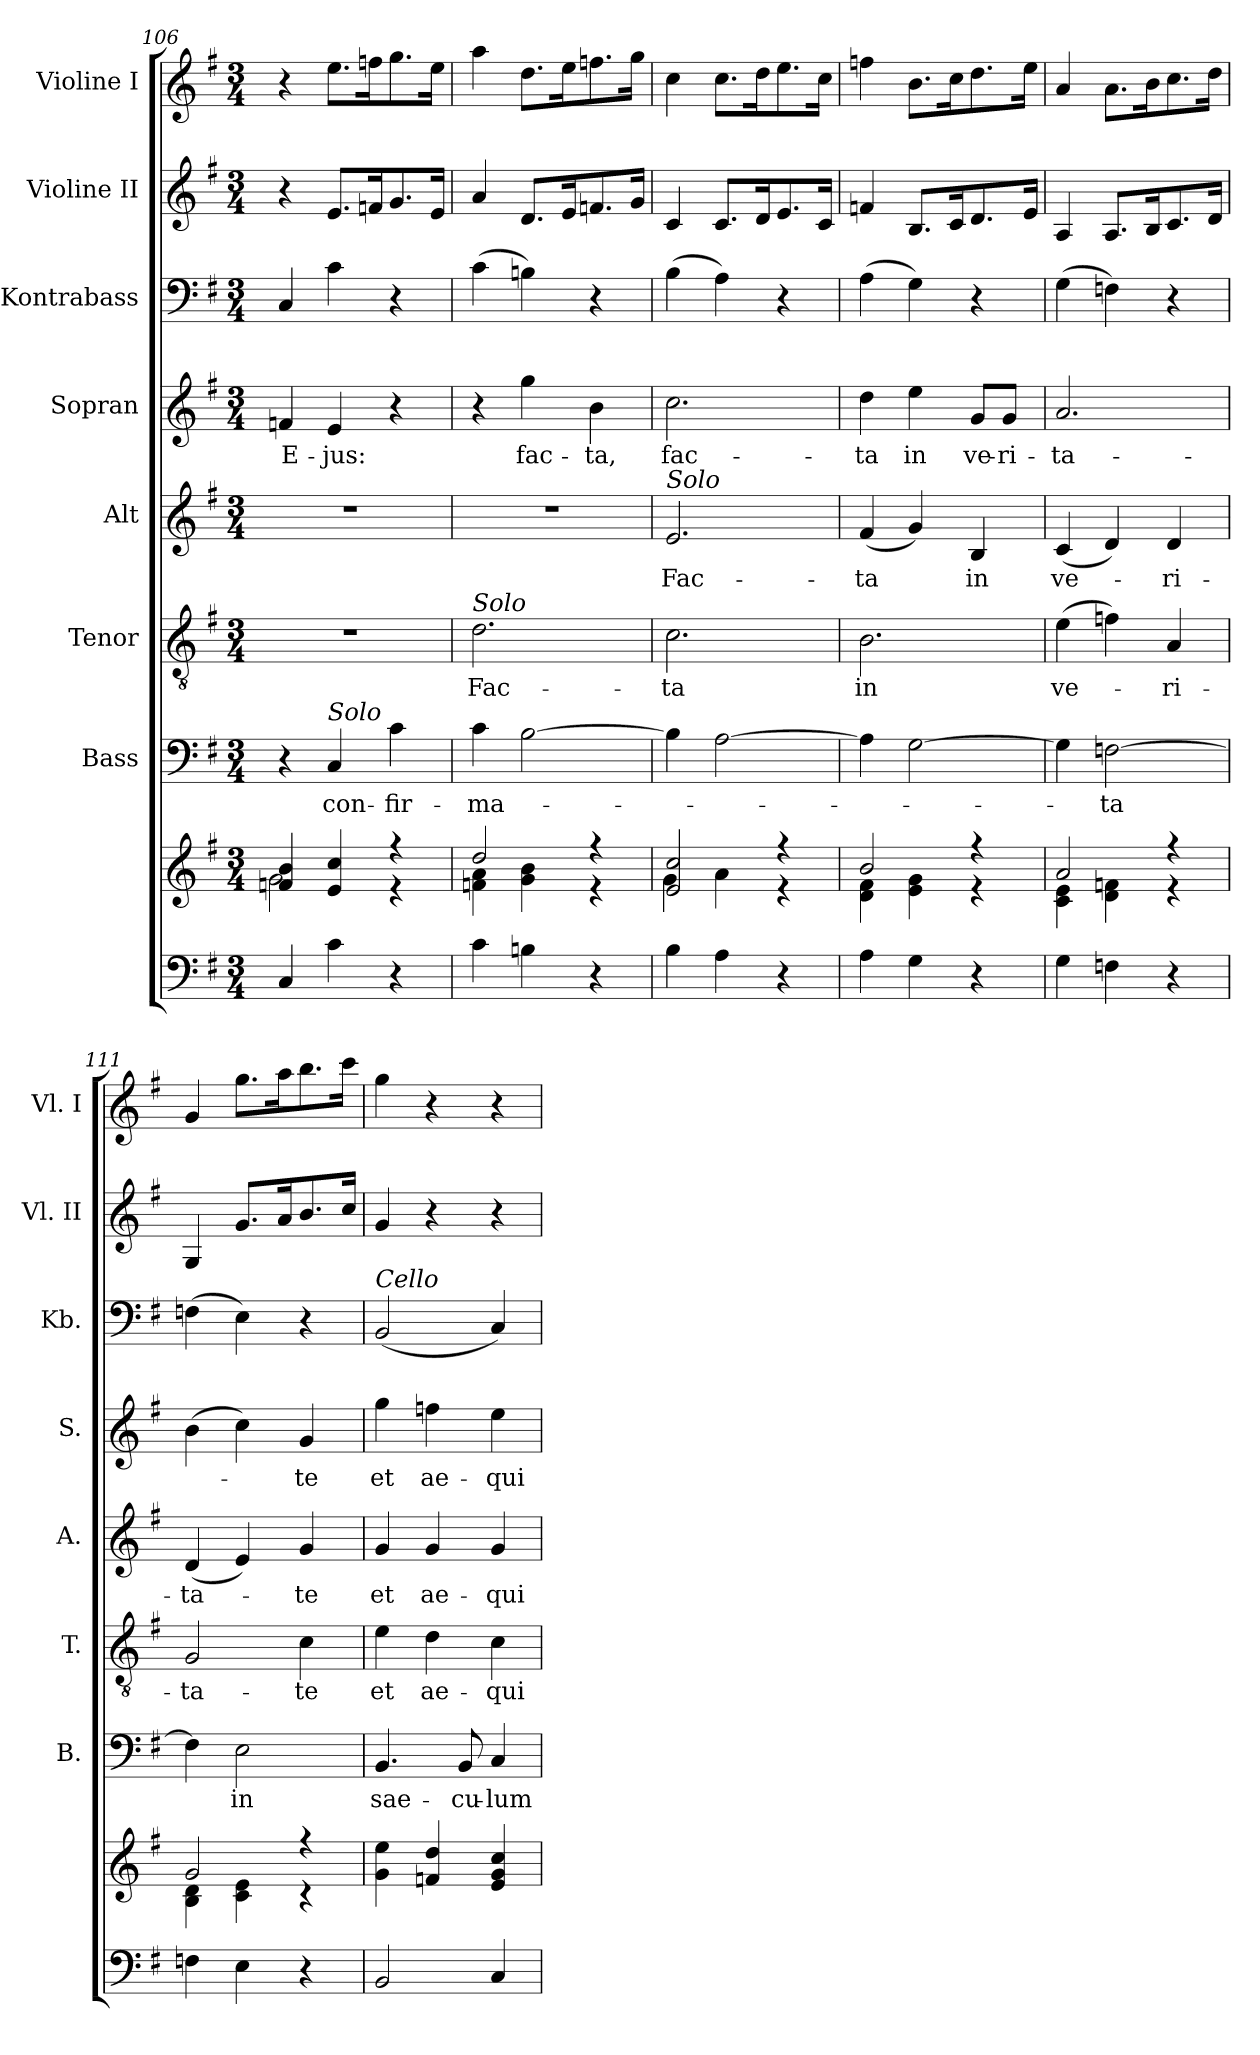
**kern	**kern	**kern	**text	**kern	**text	**kern	**text	**kern	**text	**kern	**kern	**kern
*part8	*part8	*part7	*part7	*part6	*part6	*part5	*part5	*part4	*part4	*part3	*part2	*part1
*staff9	*staff8	*staff7	*staff7	*staff6	*staff6	*staff5	*staff5	*staff4	*staff4	*staff3	*staff2	*staff1
*	*	*I"Bass	*	*I"Tenor	*	*I"Alt	*	*I"Sopran	*	*I"Kontrabass	*I"Violine II	*I"Violine I
*	*	*I'B.	*	*I'T.	*	*I'A.	*	*I'S.	*	*I'Kb.	*I'Vl. II	*I'Vl. I
*clefF4	*clefG2	*clefF4	*	*clefGv2	*	*clefG2	*	*clefG2	*	*clefF4	*clefG2	*clefG2
*	*	*	*	*	*	*	*	*	*	*ITrd7c12	*	*
*k[f#]	*k[f#]	*k[f#]	*	*k[f#]	*	*k[f#]	*	*k[f#]	*	*k[f#]	*k[f#]	*k[f#]
*G:	*G:	*G:	*	*G:	*	*G:	*	*G:	*	*G:	*G:	*G:
*M3/4	*M3/4	*M3/4	*	*M3/4	*	*M3/4	*	*M3/4	*	*M3/4	*M3/4	*M3/4
=106	=106	=106	=106	=106	=106	=106	=106	=106	=106	=106	=106	=106
*	*^	*	*	*	*	*	*	*	*	*	*	*
!	!	!	!	!	!	!	!	!	!	!LO:LY:b	!	!	!
4C/	4fn/ 4b/	2g\	4r	.	2.r	.	2.r	.	4fn/	E-	4CC/	4r	4r
!	!	!	!LO:TX:a:i:t=Solo	!	!	!	!	!	!	!	!	!	!
!	!	!	!	!LO:LY:b	!	!	!	!	!	!LO:LY:b	!	!	!
4c\	4e/ 4cc/	.	4C/	con-	.	.	.	.	4e/	-jus:	4C\	8.e/L	8.ee\L
.	.	.	.	.	.	.	.	.	.	.	.	16fn/k	16ffn\k
!	!	!	!	!LO:LY:b	!	!	!	!	!	!	!	!	!
4r	4r	4r	4c\	-fir-	.	.	.	.	4r	.	4r	8.g/	8.gg\
.	.	.	.	.	.	.	.	.	.	.	.	16e/Jk	16ee\Jk
=107	=107	=107	=107	=107	=107	=107	=107	=107	=107	=107	=107	=107	=107
!	!	!	!	!	!LO:TX:a:i:t=Solo	!	!	!	!	!	!	!	!
!	!	!	!	!LO:LY:b	!	!LO:LY:b	!	!	!	!	!	!	!
4c\	2dd/	4fn\ 4a\	4c\	-ma-	2.d\	Fac-	2.r	.	4r	.	(>4C\	4a/	4aa\
!	!	!	!	!	!	!	!	!	!	!LO:LY:b	!	!	!
4Bn\	.	4g\ 4b\	[2B\	.	.	.	.	.	4gg\	fac-	4BBn\)	8.d/L	8.dd\L
.	.	.	.	.	.	.	.	.	.	.	.	16e/k	16ee\k
!	!	!	!	!	!	!	!	!	!	!LO:LY:b	!	!	!
4r	4r	4r	.	.	.	.	.	.	4b\	-ta,	4r	8.fn/	8.ffn\
.	.	.	.	.	.	.	.	.	.	.	.	16g/Jk	16gg\Jk
=108	=108	=108	=108	=108	=108	=108	=108	=108	=108	=108	=108	=108	=108
!	!	!	!	!	!	!	!LO:TX:a:i:t=Solo	!	!	!	!	!	!
!	!	!	!	!	!	!LO:LY:b	!	!LO:LY:b	!	!LO:LY:b	!	!	!
4B\	2e/ 2cc/	4g\	4B\]	.	2.c\	-ta	2.e/	Fac-	2.cc\	fac-	(>4BB\	4c/	4cc\
4A\	.	4a\	[2A\	.	.	.	.	.	.	.	4AA\)	8.c/L	8.cc\L
.	.	.	.	.	.	.	.	.	.	.	.	16d/k	16dd\k
4r	4r	4r	.	.	.	.	.	.	.	.	4r	8.e/	8.ee\
.	.	.	.	.	.	.	.	.	.	.	.	16c/Jk	16cc\Jk
=109	=109	=109	=109	=109	=109	=109	=109	=109	=109	=109	=109	=109	=109
!	!	!	!	!	!	!LO:LY:b	!	!LO:LY:b	!	!LO:LY:b	!	!	!
4A\	2b/	4d\ 4f#\	4A\]	.	2.B\	in	(<4f#/	-ta	4dd\	-ta	(>4AA\	4fn/	4ffn\
!	!	!	!	!	!	!	!	!	!	!LO:LY:b	!	!	!
4G\	.	4e\ 4g\	[2G\	.	.	.	4g/)	.	4ee\	in	4GG\)	8.B/L	8.b\L
.	.	.	.	.	.	.	.	.	.	.	.	16c/k	16cc\k
!	!	!	!	!	!	!	!	!LO:LY:b	!	!LO:LY:b	!	!	!
4r	4r	4r	.	.	.	.	4B/	in	8g/L	ve-	4r	8.d/	8.dd\
!	!	!	!	!	!	!	!	!	!	!LO:LY:b	!	!	!
.	.	.	.	.	.	.	.	.	8g/J	-ri-	.	.	.
.	.	.	.	.	.	.	.	.	.	.	.	16e/Jk	16ee\Jk
=110	=110	=110	=110	=110	=110	=110	=110	=110	=110	=110	=110	=110	=110
!	!	!	!	!	!	!LO:LY:b	!	!LO:LY:b	!	!LO:LY:b	!	!	!
4G\	2a/	4c\ 4e\	4G\]	.	(>4e\	ve-	(<4c/	ve-	2.a/	-ta-	(>4GG\	4A/	4a/
!	!	!	!	!LO:LY:b	!	!	!	!	!	!	!	!	!
4Fn\	.	4d\ 4fn\	[2Fn\	-ta	4fn\)	.	4d/)	.	.	.	4FFn\)	8.A/L	8.a\L
.	.	.	.	.	.	.	.	.	.	.	.	16B/k	16b\k
!	!	!	!	!	!	!LO:LY:b	!	!LO:LY:b	!	!	!	!	!
4r	4r	4r	.	.	4A/	-ri-	4d/	-ri-	.	.	4r	8.c/	8.cc\
.	.	.	.	.	.	.	.	.	.	.	.	16d/Jk	16dd\Jk
!!LO:LB:g=z
=111	=111	=111	=111	=111	=111	=111	=111	=111	=111	=111	=111	=111	=111
!	!	!	!	!	!	!LO:LY:b	!	!LO:LY:b	!	!	!	!	!
4Fn\	2g/	4B\ 4d\	4F\]	.	2G/	-ta-	(<4d/	-ta-	(>4b\	.	(>4FFn\	4G/	4g/
!	!	!	!	!LO:LY:b	!	!	!	!	!	!	!	!	!
4E\	.	4c\ 4e\	2E\	in	.	.	4e/)	.	4cc\)	.	4EE\)	8.g/L	8.gg\L
.	.	.	.	.	.	.	.	.	.	.	.	16a/k	16aa\k
!	!	!	!	!	!	!LO:LY:b	!	!LO:LY:b	!	!LO:LY:b	!	!	!
4r	4r	4r	.	.	4c\	-te	4g/	-te	4g/	-te	4r	8.b/	8.bb\
.	.	.	.	.	.	.	.	.	.	.	.	16cc/Jk	16ccc\Jk
*	*v	*v	*	*	*	*	*	*	*	*	*	*	*
=112	=112	=112	=112	=112	=112	=112	=112	=112	=112	=112	=112	=112
!	!	!	!	!	!	!	!	!	!	!LO:TX:a:i:t=Cello	!	!
!	!	!	!LO:LY:b	!	!LO:LY:b	!	!LO:LY:b	!	!LO:LY:b	!	!	!
2BB/	4g\ 4ee\	4.BB/	sae-	4e\	et	4g/	et	4gg\	et	(<2BBB/	4g/	4gg\
!	!	!	!	!	!LO:LY:b	!	!LO:LY:b	!	!LO:LY:b	!	!	!
.	4fn/ 4dd/	.	.	4d\	ae-	4g/	ae-	4ffn\	ae-	.	4r	4r
!	!	!	!LO:LY:b	!	!	!	!	!	!	!	!	!
.	.	8BB/	-cu-	.	.	.	.	.	.	.	.	.
!	!	!	!LO:LY:b	!	!LO:LY:b	!	!LO:LY:b	!	!LO:LY:b	!	!	!
4C/	4e/ 4g/ 4cc/	4C/	-lum	4c\	-qui-	4g/	-qui-	4ee\	-qui-	4CC/)	4r	4r
=	=	=	=	=	=	=	=	=	=	=	=	=
*-	*-	*-	*-	*-	*-	*-	*-	*-	*-	*-	*-	*-
